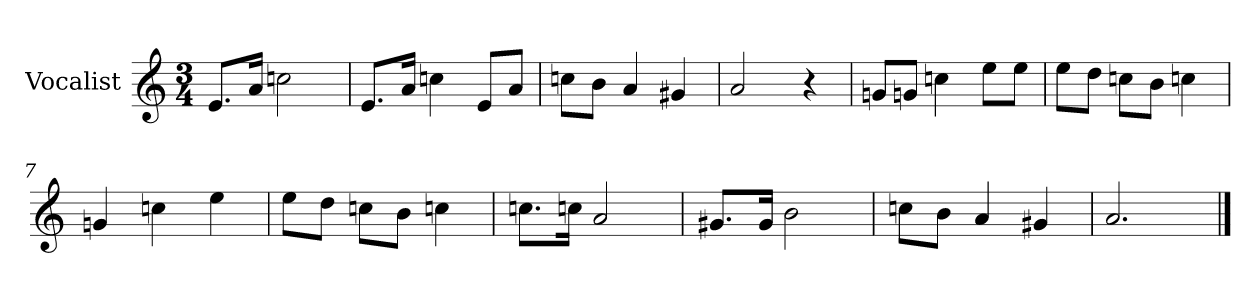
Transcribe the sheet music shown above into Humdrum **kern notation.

**kern
*part1
*staff1
*I"Vocalist
*k[]
*a:
*M3/4
=1
8.eL
16aJk
2ccn
=2
8.eL
16aJk
4ccn
8eL
8aJ
=3
8ccnL
8bJ
4a
4g#X
=4
2a
4r
=5
8gnL
8gnJ
4ccn
8eeL
8eeJ
=6
8eeL
8ddJ
8ccnL
8bJ
4ccn
=7
4gn
4ccn
4ee
=8
8eeL
8ddJ
8ccnL
8bJ
4ccn
=9
8.ccnL
16ccnJk
2a
=10
8.g#XL
16g#Jk
2b
=11
8ccnL
8bJ
4a
4g#X
=12
2.a
==
*-
